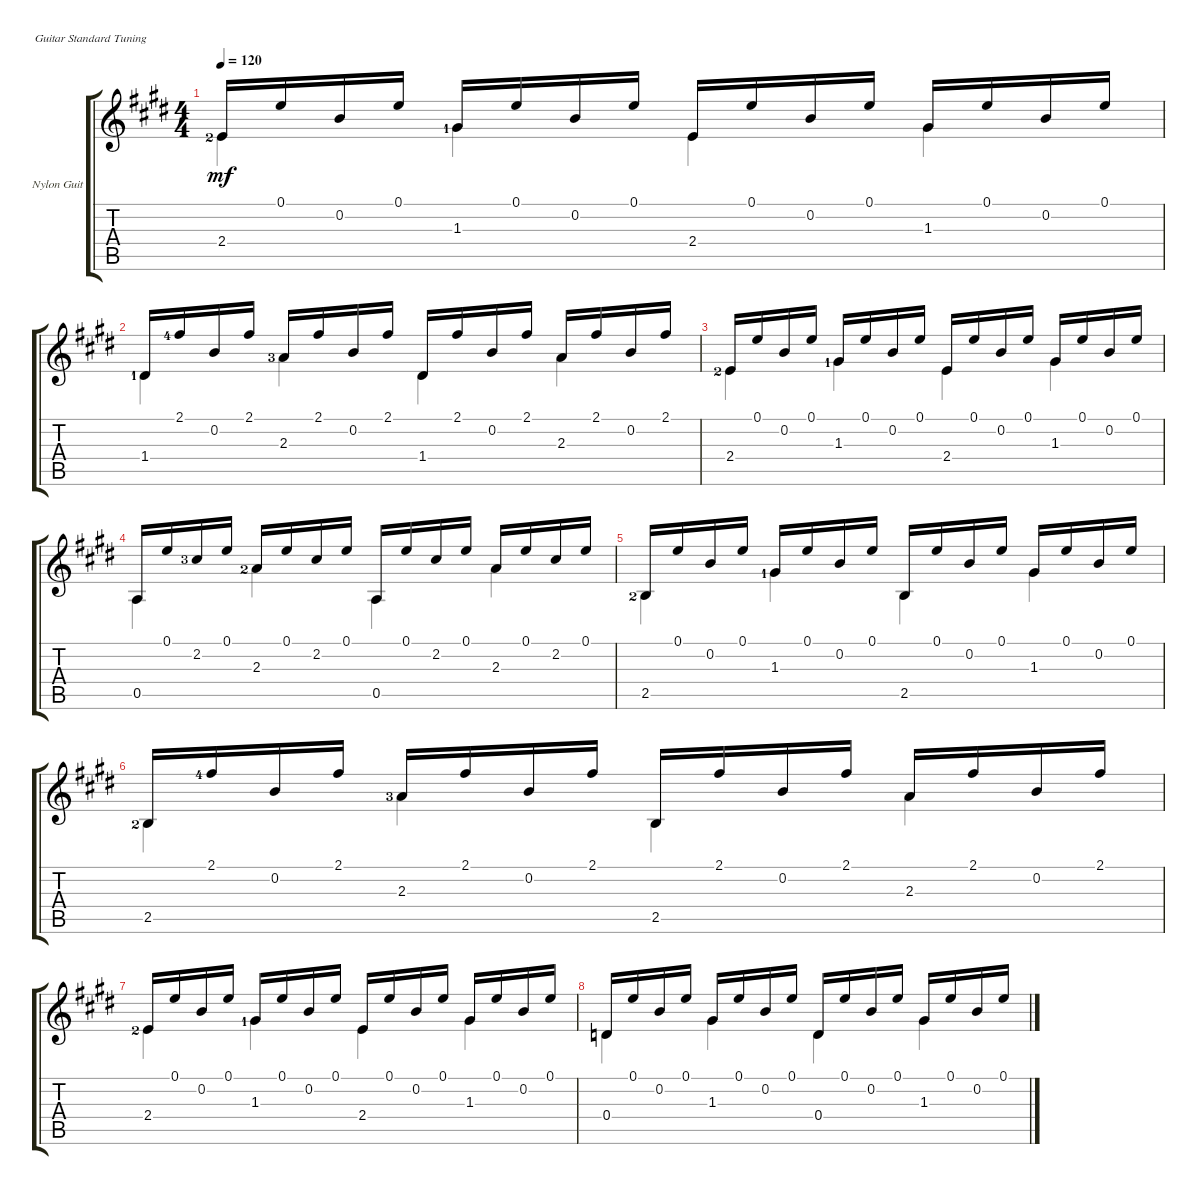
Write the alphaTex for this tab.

\defaultSystemsLayout 4
\bracketExtendMode groupsimilarinstruments
\firstSystemTrackNameOrientation horizontal
\otherSystemsTrackNameOrientation horizontal
\track ("Nylon Guitar" "Nylon Guit") {instrument acousticguitarsteel}
\staff {score tabs}
\tuning (E4 B3 G3 D3 A2 E2)
\voice
\ts (4 4)
\tempo 120
\clef g2
\ks e
2.4{lf 3}.16{dy mf instrument acousticguitarsteel} 0.1.16 0.2.16 0.1.16 1.3{lf 2}.16 0.1.16 0.2.16 0.1.16 2.4.16 0.1.16 0.2.16 0.1.16 1.3.16 0.1.16 0.2.16 0.1.16 |
1.4{lf 2}.16 2.1{lf 5}.16 0.2.16 2.1.16 2.3{lf 4}.16 2.1.16 0.2.16 2.1.16 1.4.16 2.1.16 0.2.16 2.1.16 2.3.16 2.1.16 0.2.16 2.1.16 |
2.4{lf 3}.16 0.1.16 0.2.16 0.1.16 1.3{lf 2}.16 0.1.16 0.2.16 0.1.16 2.4.16 0.1.16 0.2.16 0.1.16 1.3.16 0.1.16 0.2.16 0.1.16 |
0.5.16 0.1.16 2.2{lf 4}.16 0.1.16 2.3{lf 3}.16 0.1.16 2.2.16 0.1.16 0.5.16 0.1.16 2.2.16 0.1.16 2.3.16 0.1.16 2.2.16 0.1.16 |
2.5{lf 3}.16 0.1.16 0.2.16 0.1.16 1.3{lf 2}.16 0.1.16 0.2.16 0.1.16 2.5.16 0.1.16 0.2.16 0.1.16 1.3.16 0.1.16 0.2.16 0.1.16 |
2.5{lf 3}.16 2.1{lf 5}.16 0.2.16 2.1.16 2.3{lf 4}.16 2.1.16 0.2.16 2.1.16 2.5.16 2.1.16 0.2.16 2.1.16 2.3.16 2.1.16 0.2.16 2.1.16 |
2.4{lf 3}.16 0.1.16 0.2.16 0.1.16 1.3{lf 2}.16 0.1.16 0.2.16 0.1.16 2.4.16 0.1.16 0.2.16 0.1.16 1.3.16 0.1.16 0.2.16 0.1.16 |
0.4.16 0.1.16 0.2.16 0.1.16 1.3.16 0.1.16 0.2.16 0.1.16 0.4.16 0.1.16 0.2.16 0.1.16 1.3.16 0.1.16 0.2.16 0.1.16
\voice
\clef g2
\ottava regular
\simile none
\ks e
2.4{lf 3}.4{dy mf} 1.3{lf 2}.4 2.4.4 1.3.4 |
1.4{lf 2}.4 2.3{lf 4}.4 1.4.4 2.3.4 |
2.4{lf 3}.4 1.3{lf 2}.4 2.4.4 1.3.4 |
0.5.4 2.3{lf 3}.4 0.5.4 2.3.4 |
2.5{lf 3}.4 1.3{lf 2}.4 2.5.4 1.3.4 |
2.5{lf 3}.4 2.3{lf 4}.4 2.5.4 2.3.4 |
2.4{lf 3}.4 1.3{lf 2}.4 2.4.4 1.3.4 |
0.4.4 1.3.4 0.4.4 1.3.4
